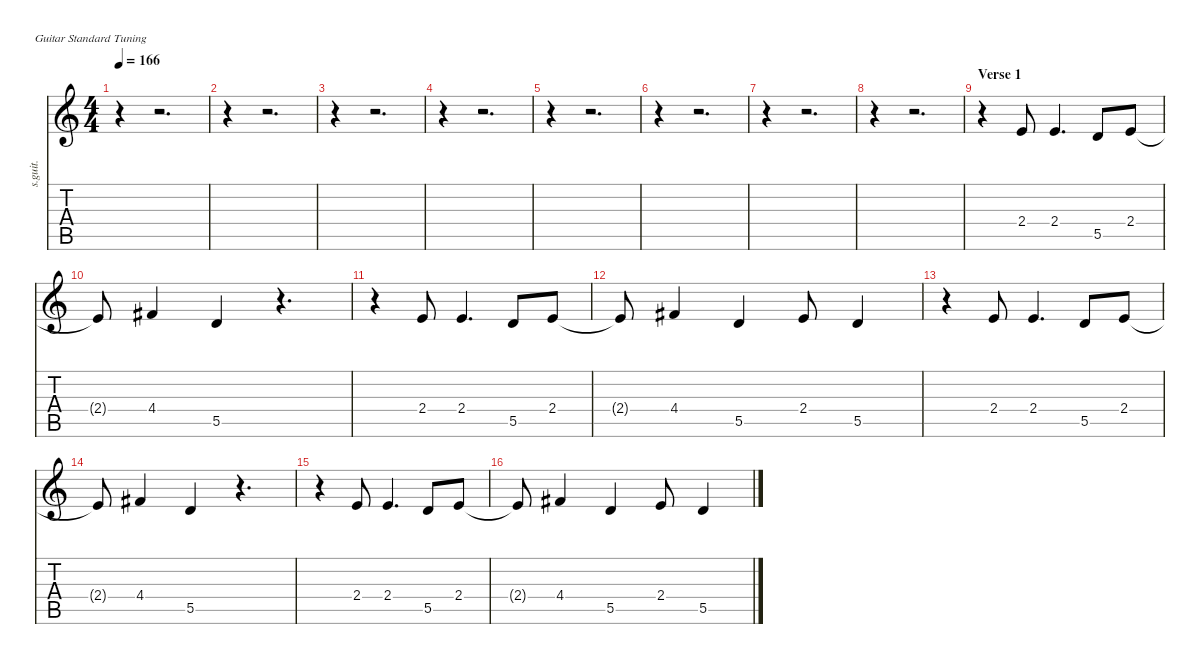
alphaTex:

\defaultSystemsLayout 4
\hideDynamics
\bracketExtendMode nobrackets
\track ("Thom Yorke " "s.guit.") {instrument lead6voice}
\staff {score tabs}
\tuning (E4 B3 G3 D3 A2 E2)
\displaytranspose 12
\ts (4 4)
\tempo 166
\clef g2
\ks c
r.4{dy f} r.2{d} |
r.4 r.2{d} |
r.4 r.2{d} |
r.4 r.2{d} |
r.4 r.2{d} |
r.4 r.2{d} |
r.4 r.2{d} |
r.4 r.2{d} |
\section ("" "Verse 1")
r.4 2.4.8{lyrics (0 "") lyrics (1 "") lyrics (2 "") lyrics (3 "") lyrics (4 "")} 2.4.4{d lyrics (0 "") lyrics (1 "") lyrics (2 "") lyrics (3 "") lyrics (4 "")} 5.5.8{lyrics (0 "") lyrics (1 "") lyrics (2 "") lyrics (3 "") lyrics (4 "")} 2.4.8{lyrics (0 "") lyrics (1 "") lyrics (2 "") lyrics (3 "") lyrics (4 "")} |
2.4{t}.8{lyrics (0 "") lyrics (1 "") lyrics (2 "") lyrics (3 "") lyrics (4 "")} 4.4{acc #}.4{lyrics (0 "") lyrics (1 "") lyrics (2 "") lyrics (3 "") lyrics (4 "")} 5.5.4{lyrics (0 "") lyrics (1 "") lyrics (2 "") lyrics (3 "") lyrics (4 "")} r.4{d} |
r.4 2.4.8{lyrics (0 "") lyrics (1 "") lyrics (2 "") lyrics (3 "") lyrics (4 "")} 2.4.4{d lyrics (0 "") lyrics (1 "") lyrics (2 "") lyrics (3 "") lyrics (4 "")} 5.5.8{lyrics (0 "") lyrics (1 "") lyrics (2 "") lyrics (3 "") lyrics (4 "")} 2.4.8{lyrics (0 "") lyrics (1 "") lyrics (2 "") lyrics (3 "") lyrics (4 "")} |
2.4{t}.8{lyrics (0 "") lyrics (1 "") lyrics (2 "") lyrics (3 "") lyrics (4 "")} 4.4{acc #}.4{lyrics (0 "") lyrics (1 "") lyrics (2 "") lyrics (3 "") lyrics (4 "")} 5.5.4{lyrics (0 "") lyrics (1 "") lyrics (2 "") lyrics (3 "") lyrics (4 "")} 2.4.8{lyrics (0 "") lyrics (1 "") lyrics (2 "") lyrics (3 "") lyrics (4 "")} 5.5.4{lyrics (0 "") lyrics (1 "") lyrics (2 "") lyrics (3 "") lyrics (4 "")} |
r.4 2.4.8{lyrics (0 "") lyrics (1 "") lyrics (2 "") lyrics (3 "") lyrics (4 "")} 2.4.4{d lyrics (0 "") lyrics (1 "") lyrics (2 "") lyrics (3 "") lyrics (4 "")} 5.5.8{lyrics (0 "") lyrics (1 "") lyrics (2 "") lyrics (3 "") lyrics (4 "")} 2.4.8{lyrics (0 "") lyrics (1 "") lyrics (2 "") lyrics (3 "") lyrics (4 "")} |
2.4{t}.8{lyrics (0 "") lyrics (1 "") lyrics (2 "") lyrics (3 "") lyrics (4 "")} 4.4{acc #}.4{lyrics (0 "") lyrics (1 "") lyrics (2 "") lyrics (3 "") lyrics (4 "")} 5.5.4{lyrics (0 "") lyrics (1 "") lyrics (2 "") lyrics (3 "") lyrics (4 "")} r.4{d} |
r.4 2.4.8{lyrics (0 "") lyrics (1 "") lyrics (2 "") lyrics (3 "") lyrics (4 "")} 2.4.4{d lyrics (0 "") lyrics (1 "") lyrics (2 "") lyrics (3 "") lyrics (4 "")} 5.5.8{lyrics (0 "") lyrics (1 "") lyrics (2 "") lyrics (3 "") lyrics (4 "")} 2.4.8{lyrics (0 "") lyrics (1 "") lyrics (2 "") lyrics (3 "") lyrics (4 "")} |
2.4{t}.8{lyrics (0 "") lyrics (1 "") lyrics (2 "") lyrics (3 "") lyrics (4 "")} 4.4{acc #}.4{lyrics (0 "") lyrics (1 "") lyrics (2 "") lyrics (3 "") lyrics (4 "")} 5.5.4{lyrics (0 "") lyrics (1 "") lyrics (2 "") lyrics (3 "") lyrics (4 "")} 2.4.8{lyrics (0 "") lyrics (1 "") lyrics (2 "") lyrics (3 "") lyrics (4 "")} 5.5.4{lyrics (0 "") lyrics (1 "") lyrics (2 "") lyrics (3 "") lyrics (4 "")}
